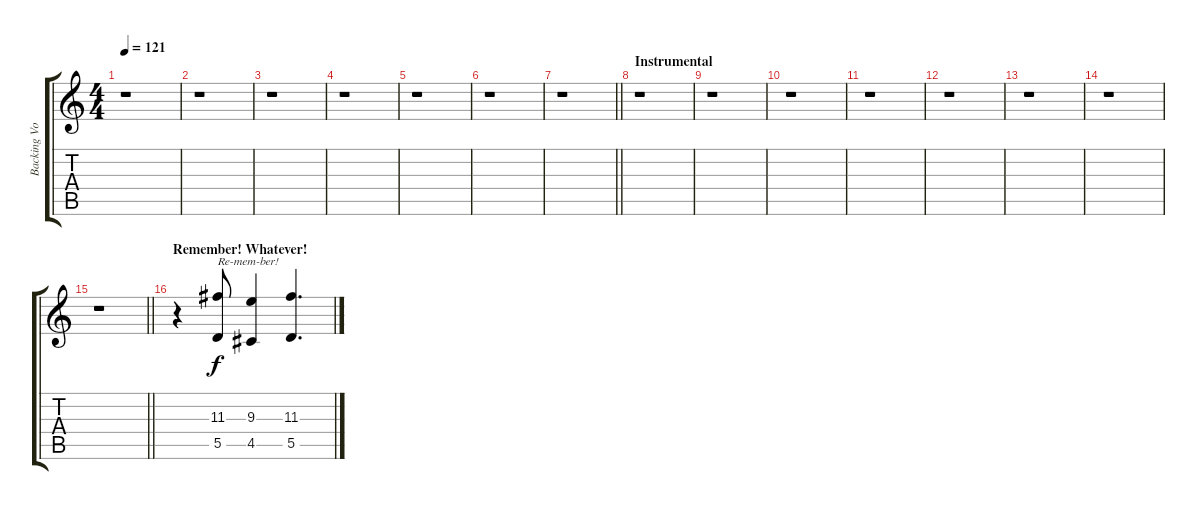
\track ("Backing Vocal (Billie Joe, Mike and Tré)" "Backing Vo") {instrument acousticguitarnylon}
\staff {score tabs}
\tuning (E4 B3 G3 D3 A2 D2) {hide}
\ts (4 4)
\tempo 121
\clef g2
\ks c
r.1{dy f} |
r.1 |
r.1 |
r.1 |
r.1 |
r.1 |
\barLineRight lightlight
r.1 |
\section ("" "Instrumental")
r.1 |
r.1 |
r.1 |
r.1 |
r.1 |
r.1 |
r.1 |
\barLineRight lightlight
r.1 |
\section ("" "Remember! Whatever!")
r.4 (11.3 5.5).8{txt "Re-mem-ber!"} (9.3 4.5).4 (11.3 5.5).4{d}
